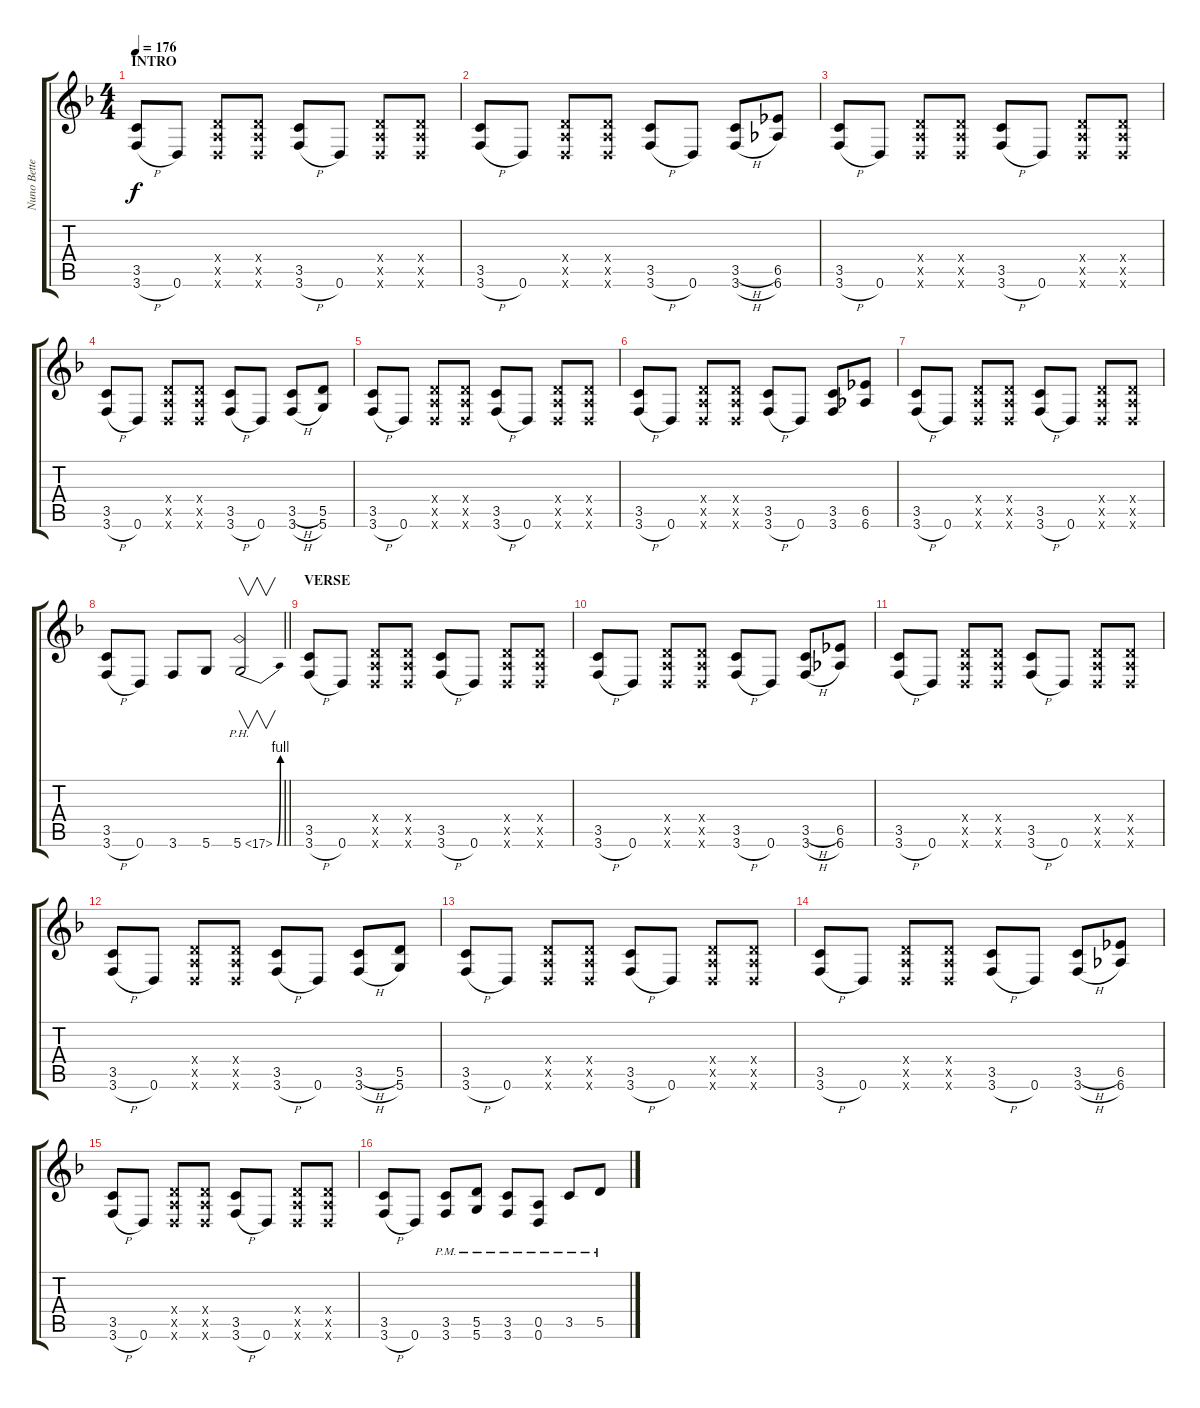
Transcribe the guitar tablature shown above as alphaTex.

\track ("Nuno Bettencourt - Guitar" "Nuno Bette") {instrument distortionguitar}
\staff {score tabs}
\tuning (E4 B3 G3 D3 A2 D2) {hide}
\ts (4 4)
\section ("" "INTRO")
\tempo 176
\clef g2
\ks f
(3.5 3.6{h}).8{dy f instrument distortionguitar} 0.6.8 (0.4{x} 0.5{x} 0.6{x}).8 (0.4{x} 0.5{x} 0.6{x}).8 (3.5 3.6{h}).8 0.6.8 (0.4{x} 0.5{x} 0.6{x}).8 (0.4{x} 0.5{x} 0.6{x}).8 |
(3.5 3.6{h}).8 0.6.8 (0.4{x} 0.5{x} 0.6{x}).8 (0.4{x} 0.5{x} 0.6{x}).8 (3.5 3.6{h}).8 0.6.8 (3.5{h} 3.6{h}).8 (6.5 6.6).8 |
(3.5 3.6{h}).8 0.6.8 (0.4{x} 0.5{x} 0.6{x}).8 (0.4{x} 0.5{x} 0.6{x}).8 (3.5 3.6{h}).8 0.6.8 (0.4{x} 0.5{x} 0.6{x}).8 (0.4{x} 0.5{x} 0.6{x}).8 |
(3.5 3.6{h}).8 0.6.8 (0.4{x} 0.5{x} 0.6{x}).8 (0.4{x} 0.5{x} 0.6{x}).8 (3.5 3.6{h}).8 0.6.8 (3.5{h} 3.6{h}).8 (5.5 5.6).8 |
(3.5 3.6{h}).8 0.6.8 (0.4{x} 0.5{x} 0.6{x}).8 (0.4{x} 0.5{x} 0.6{x}).8 (3.5 3.6{h}).8 0.6.8 (0.4{x} 0.5{x} 0.6{x}).8 (0.4{x} 0.5{x} 0.6{x}).8 |
(3.5 3.6{h}).8 0.6.8 (0.4{x} 0.5{x} 0.6{x}).8 (0.4{x} 0.5{x} 0.6{x}).8 (3.5 3.6{h}).8 0.6.8 (3.5 3.6).8 (6.5 6.6).8 |
(3.5 3.6{h}).8 0.6.8 (0.4{x} 0.5{x} 0.6{x}).8 (0.4{x} 0.5{x} 0.6{x}).8 (3.5 3.6{h}).8 0.6.8 (0.4{x} 0.5{x} 0.6{x}).8 (0.4{x} 0.5{x} 0.6{x}).8 |
\barLineRight lightlight
(3.5 3.6{h}).8 0.6.8 3.6.8 5.6.8 5.6{be (bend 0 0 60 4) ph 12}.2{v} |
\section ("" "VERSE")
(3.5 3.6{h}).8 0.6.8 (0.4{x} 0.5{x} 0.6{x}).8 (0.4{x} 0.5{x} 0.6{x}).8 (3.5 3.6{h}).8 0.6.8 (0.4{x} 0.5{x} 0.6{x}).8 (0.4{x} 0.5{x} 0.6{x}).8 |
(3.5 3.6{h}).8 0.6.8 (0.4{x} 0.5{x} 0.6{x}).8 (0.4{x} 0.5{x} 0.6{x}).8 (3.5 3.6{h}).8 0.6.8 (3.5{h} 3.6{h}).8 (6.5 6.6).8 |
(3.5 3.6{h}).8 0.6.8 (0.4{x} 0.5{x} 0.6{x}).8 (0.4{x} 0.5{x} 0.6{x}).8 (3.5 3.6{h}).8 0.6.8 (0.4{x} 0.5{x} 0.6{x}).8 (0.4{x} 0.5{x} 0.6{x}).8 |
(3.5 3.6{h}).8 0.6.8 (0.4{x} 0.5{x} 0.6{x}).8 (0.4{x} 0.5{x} 0.6{x}).8 (3.5 3.6{h}).8 0.6.8 (3.5{h} 3.6{h}).8 (5.5 5.6).8 |
(3.5 3.6{h}).8 0.6.8 (0.4{x} 0.5{x} 0.6{x}).8 (0.4{x} 0.5{x} 0.6{x}).8 (3.5 3.6{h}).8 0.6.8 (0.4{x} 0.5{x} 0.6{x}).8 (0.4{x} 0.5{x} 0.6{x}).8 |
(3.5 3.6{h}).8 0.6.8 (0.4{x} 0.5{x} 0.6{x}).8 (0.4{x} 0.5{x} 0.6{x}).8 (3.5 3.6{h}).8 0.6.8 (3.5{h} 3.6{h}).8 (6.5 6.6).8 |
(3.5 3.6{h}).8 0.6.8 (0.4{x} 0.5{x} 0.6{x}).8 (0.4{x} 0.5{x} 0.6{x}).8 (3.5 3.6{h}).8 0.6.8 (0.4{x} 0.5{x} 0.6{x}).8 (0.4{x} 0.5{x} 0.6{x}).8 |
(3.5 3.6{h}).8 0.6.8 (3.5{pm} 3.6{pm}).8 (5.5{pm} 5.6{pm}).8 (3.5{pm} 3.6{pm}).8 (0.5{pm} 0.6{pm}).8 3.5{pm}.8 5.5{pm}.8
